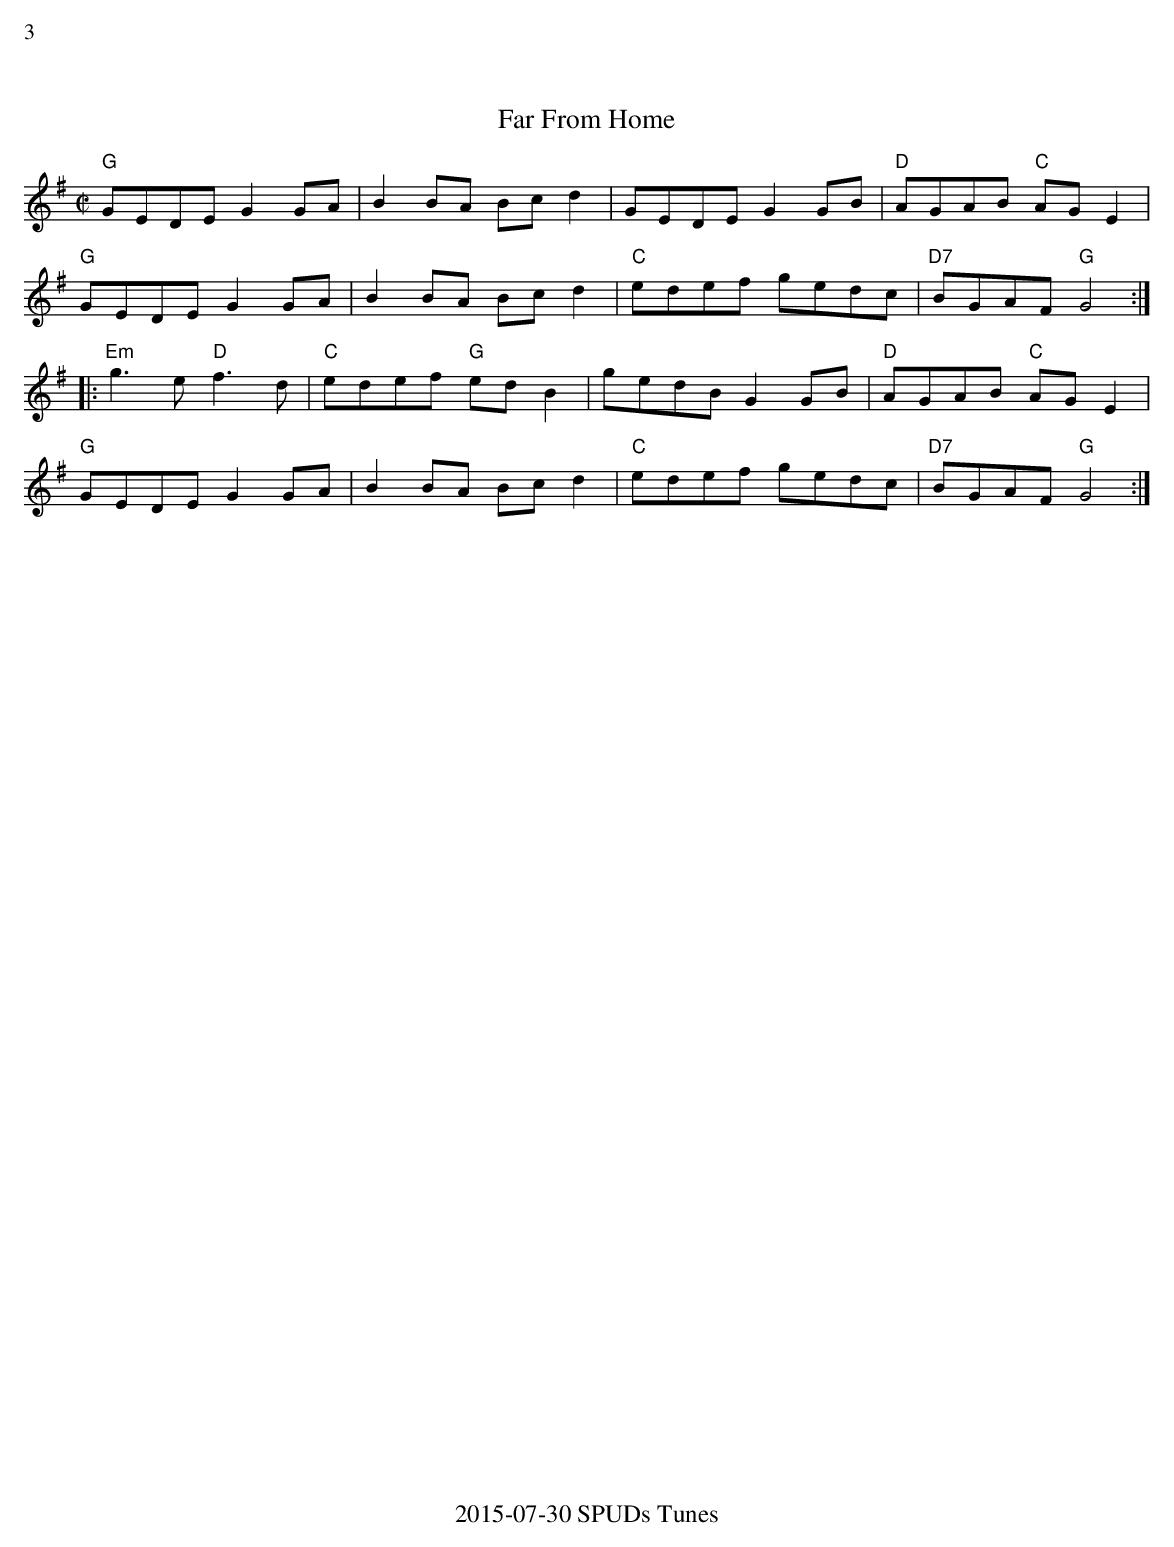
X:1
%%text 3
T:Far From Home
M:C|
K:G
"G"GEDE G2GA| B2BA Bcd2|GEDE G2GB| "D"AGAB "C"AGE2|
"G"GEDE G2GA| B2BA Bcd2| "C"edef gedc| "D7"BGAF "G"G4 :|
|:"Em"g2>e2 "D"f2>d2| "C"edef "G"edB2| gedB G2GB| "D"AGAB "C"AG E2|
"G"GEDE G2 GA| B2BA Bcd2| "C"edef gedc| "D7"BGAF "G"G4 :|
